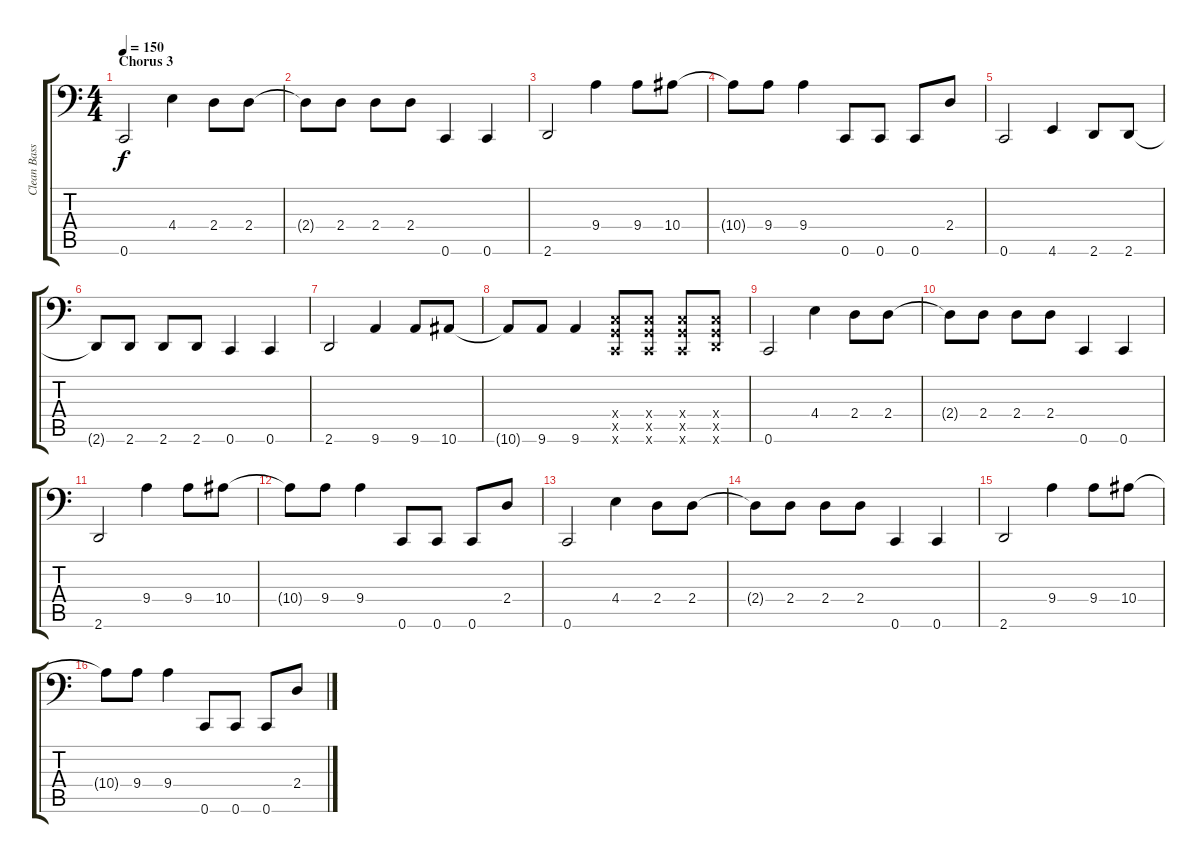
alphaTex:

\track ("Clean Bass" "Clean Bass") {instrument electricbasspick}
\staff {score tabs}
\tuning (D3 A2 F2 C2 G1 C1) {hide}
\ts (4 4)
\section ("" "Chorus 3")
\tempo 150
\clef f4
\ks c
0.6.2{dy f} 4.4.4 2.4.8 2.4.8 |
2.4{t}.8 2.4.8 2.4.8 2.4.8 0.6.4 0.6.4 |
2.6.2 9.4.4 9.4.8 10.4.8 |
10.4{t}.8 9.4.8 9.4.4 0.6.8 0.6.8 0.6.8 2.4.8 |
0.6.2 4.6.4 2.6.8 2.6.8 |
2.6{t}.8 2.6.8 2.6.8 2.6.8 0.6.4 0.6.4 |
2.6.2 9.6.4 9.6.8 10.6.8 |
10.6{t}.8 9.6.8 9.6.4 (0.4{x} 0.5{x} 0.6{x}).8 (0.4{x} 0.5{x} 0.6{x}).8 (0.4{x} 0.5{x} 0.6{x}).8 (0.4{x} 0.5{x} 2.6{x}).8 |
0.6.2 4.4.4 2.4.8 2.4.8 |
2.4{t}.8 2.4.8 2.4.8 2.4.8 0.6.4 0.6.4 |
2.6.2 9.4.4 9.4.8 10.4.8 |
10.4{t}.8 9.4.8 9.4.4 0.6.8 0.6.8 0.6.8 2.4.8 |
0.6.2 4.4.4 2.4.8 2.4.8 |
2.4{t}.8 2.4.8 2.4.8 2.4.8 0.6.4 0.6.4 |
2.6.2 9.4.4 9.4.8 10.4.8 |
10.4{t}.8 9.4.8 9.4.4 0.6.8 0.6.8 0.6.8 2.4.8
